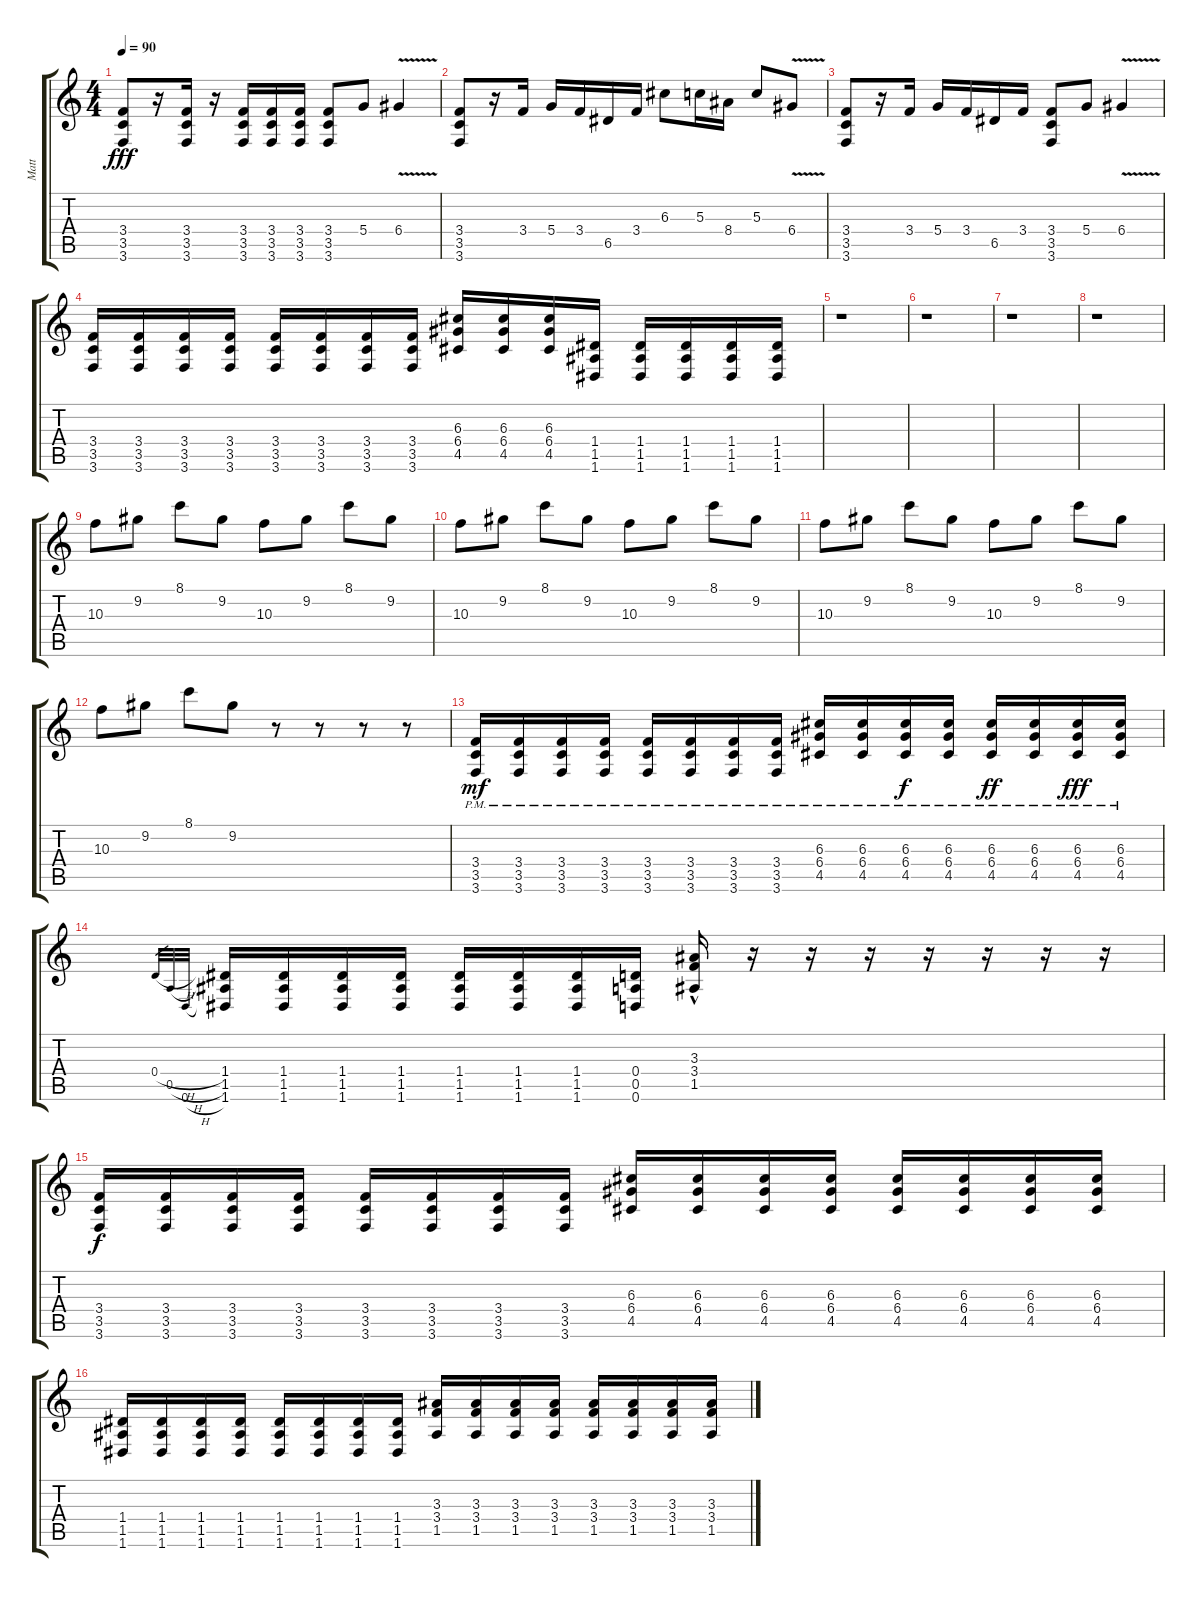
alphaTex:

\track ("Matt" "Matt") {instrument acousticguitarsteel}
\staff {score tabs}
\tuning (E4 B3 G3 D3 A2 D2) {hide}
\ts (4 4)
\tempo 90
\clef g2
\ks c
(3.4 3.5 3.6).8{dy fff} r.16 (3.4 3.5 3.6).16 r.16 (3.4 3.5 3.6).16 (3.4 3.5 3.6).16 (3.4 3.5 3.6).16 (3.4 3.5 3.6).8 5.4.8 6.4{v}.4 |
(3.4 3.5 3.6).8 r.16 3.4.16 5.4.16 3.4.16 6.5.16 3.4.16 6.3.8 5.3.16 8.4.16 5.3.8 6.4{v}.8 |
(3.4 3.5 3.6).8 r.16 3.4.16 5.4.16 3.4.16 6.5.16 3.4.16 (3.4 3.5 3.6).8 5.4.8 6.4{v}.4 |
(3.4 3.5 3.6).16 (3.4 3.5 3.6).16 (3.4 3.5 3.6).16 (3.4 3.5 3.6).16 (3.4 3.5 3.6).16 (3.4 3.5 3.6).16 (3.4 3.5 3.6).16 (3.4 3.5 3.6).16 (6.3 6.4 4.5).16 (6.3 6.4 4.5).16 (6.3 6.4 4.5).16 (1.4 1.5 1.6).16 (1.4 1.5 1.6).16 (1.4 1.5 1.6).16 (1.4 1.5 1.6).16 (1.4 1.5 1.6).16 |
r.1 |
r.1 |
r.1 |
r.1 |
10.3.8 9.2.8 8.1.8 9.2.8 10.3.8 9.2.8 8.1.8 9.2.8 |
10.3.8 9.2.8 8.1.8 9.2.8 10.3.8 9.2.8 8.1.8 9.2.8 |
10.3.8 9.2.8 8.1.8 9.2.8 10.3.8 9.2.8 8.1.8 9.2.8 |
10.3.8 9.2.8 8.1.8 9.2.8 r.8 r.8 r.8 r.8 |
(3.4{pm} 3.5{pm} 3.6{pm}).16{dy mf} (3.4{pm} 3.5{pm} 3.6{pm}).16 (3.4{pm} 3.5{pm} 3.6{pm}).16 (3.4{pm} 3.5{pm} 3.6{pm}).16 (3.4{pm} 3.5{pm} 3.6{pm}).16 (3.4{pm} 3.5{pm} 3.6{pm}).16 (3.4{pm} 3.5{pm} 3.6{pm}).16 (3.4{pm} 3.5{pm} 3.6{pm}).16 (6.3{pm} 6.4{pm} 4.5{pm}).16 (6.3{pm} 6.4{pm} 4.5{pm}).16 (6.3{pm} 6.4{pm} 4.5{pm}).16{dy f} (6.3{pm} 6.4{pm} 4.5{pm}).16 (6.3{pm} 6.4{pm} 4.5{pm}).16{dy ff} (6.3{pm} 6.4{pm} 4.5{pm}).16 (6.3{pm} 6.4{pm} 4.5{pm}).16{dy fff} (6.3{pm} 6.4{pm} 4.5{pm}).16 |
0.4{h}.32{gr} 0.5{h}.32{gr} 0.6{h}.32{gr} (1.4 1.5 1.6).16 (1.4 1.5 1.6).16 (1.4 1.5 1.6).16 (1.4 1.5 1.6).16 (1.4 1.5 1.6).16 (1.4 1.5 1.6).16 (1.4 1.5 1.6).16 (0.4 0.5 0.6).16 (3.3{hac} 3.4{hac} 1.5{hac}).16 r.16 r.16 r.16 r.16 r.16 r.16 r.16 |
(3.4 3.5 3.6).16{dy f} (3.4 3.5 3.6).16 (3.4 3.5 3.6).16 (3.4 3.5 3.6).16 (3.4 3.5 3.6).16 (3.4 3.5 3.6).16 (3.4 3.5 3.6).16 (3.4 3.5 3.6).16 (6.3 6.4 4.5).16 (6.3 6.4 4.5).16 (6.3 6.4 4.5).16 (6.3 6.4 4.5).16 (6.3 6.4 4.5).16 (6.3 6.4 4.5).16 (6.3 6.4 4.5).16 (6.3 6.4 4.5).16 |
(1.4 1.5 1.6).16 (1.4 1.5 1.6).16 (1.4 1.5 1.6).16 (1.4 1.5 1.6).16 (1.4 1.5 1.6).16 (1.4 1.5 1.6).16 (1.4 1.5 1.6).16 (1.4 1.5 1.6).16 (3.3 3.4 1.5).16 (3.3 3.4 1.5).16 (3.3 3.4 1.5).16 (3.3 3.4 1.5).16 (3.3 3.4 1.5).16 (3.3 3.4 1.5).16 (3.3 3.4 1.5).16 (3.3 3.4 1.5).16
